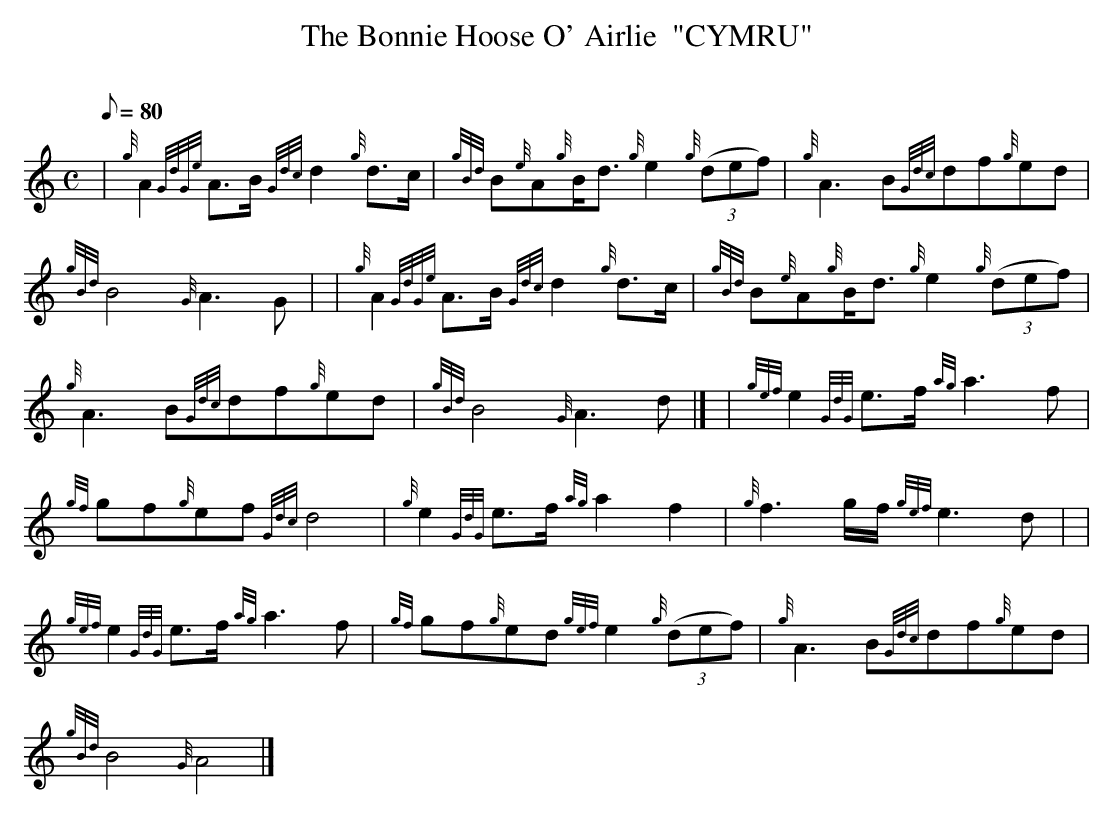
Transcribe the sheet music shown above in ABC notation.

X:1
T:The Bonnie Hoose O' Airlie  "CYMRU"
M:C
L:1/8
Q:80
C:
K:HP
| {g}A2{GdGe}A3/2B/2{Gdc}d2{g}d3/2c/2 | \
{gBd}B{e}A{g}B/2d3/2{g}e2{g}((3def) | \
{g}A3B{Gdc}df{g}ed |
{gBd}B4{G}A3G | | \
{g}A2{GdGe}A3/2B/2{Gdc}d2{g}d3/2c/2 | \
{gBd}B{e}A{g}B/2d3/2{g}e2{g}((3def) |
{g}A3B{Gdc}df{g}ed | \
{gBd}B4{G}A3d|]  | \
{gef}e2{GdG}e3/2f/2{ag}a3f |
{gf}gf{g}ef{Gdc}d4 | \
{g}e2{GdG}e3/2f/2{ag}a2f2 | \
{g}f3g/2f/2{gef}e3d| |
{gef}e2{GdG}e3/2f/2{ag}a3f | \
{gf}gf{g}ed{gef}e2{g}((3def) | \
{g}A3B{Gdc}df{g}ed |
{gBd}B4{G}A4|]
